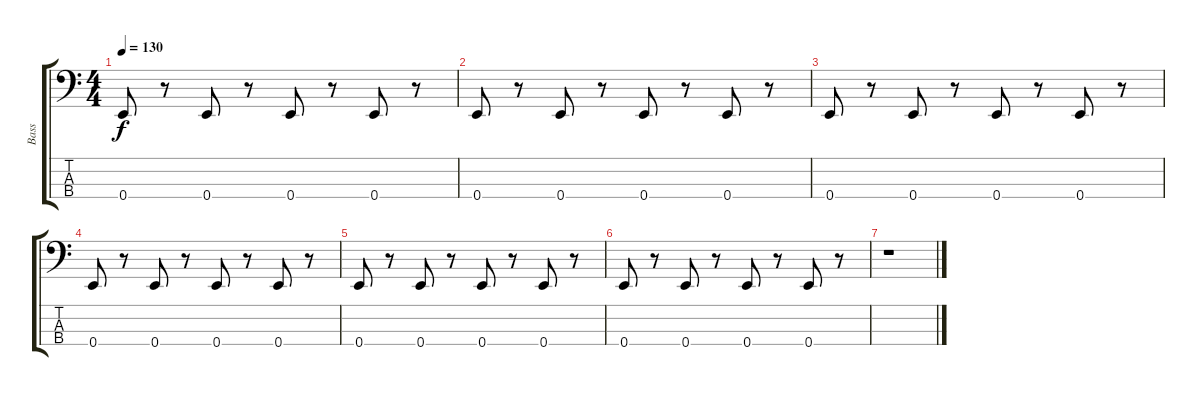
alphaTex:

\track ("Bass" "Bass") {instrument electricbasspick}
\staff {score tabs}
\tuning (G2 D2 A1 E1) {hide}
\ts (4 4)
\tempo 130
\clef f4
\ks c
0.4.8{dy f} r.8 0.4.8 r.8 0.4.8 r.8 0.4.8 r.8 |
0.4.8 r.8 0.4.8 r.8 0.4.8 r.8 0.4.8 r.8 |
0.4.8 r.8 0.4.8 r.8 0.4.8 r.8 0.4.8 r.8 |
0.4.8 r.8 0.4.8 r.8 0.4.8 r.8 0.4.8 r.8 |
0.4.8 r.8 0.4.8 r.8 0.4.8 r.8 0.4.8 r.8 |
0.4.8 r.8 0.4.8 r.8 0.4.8 r.8 0.4.8 r.8 |
r.1
